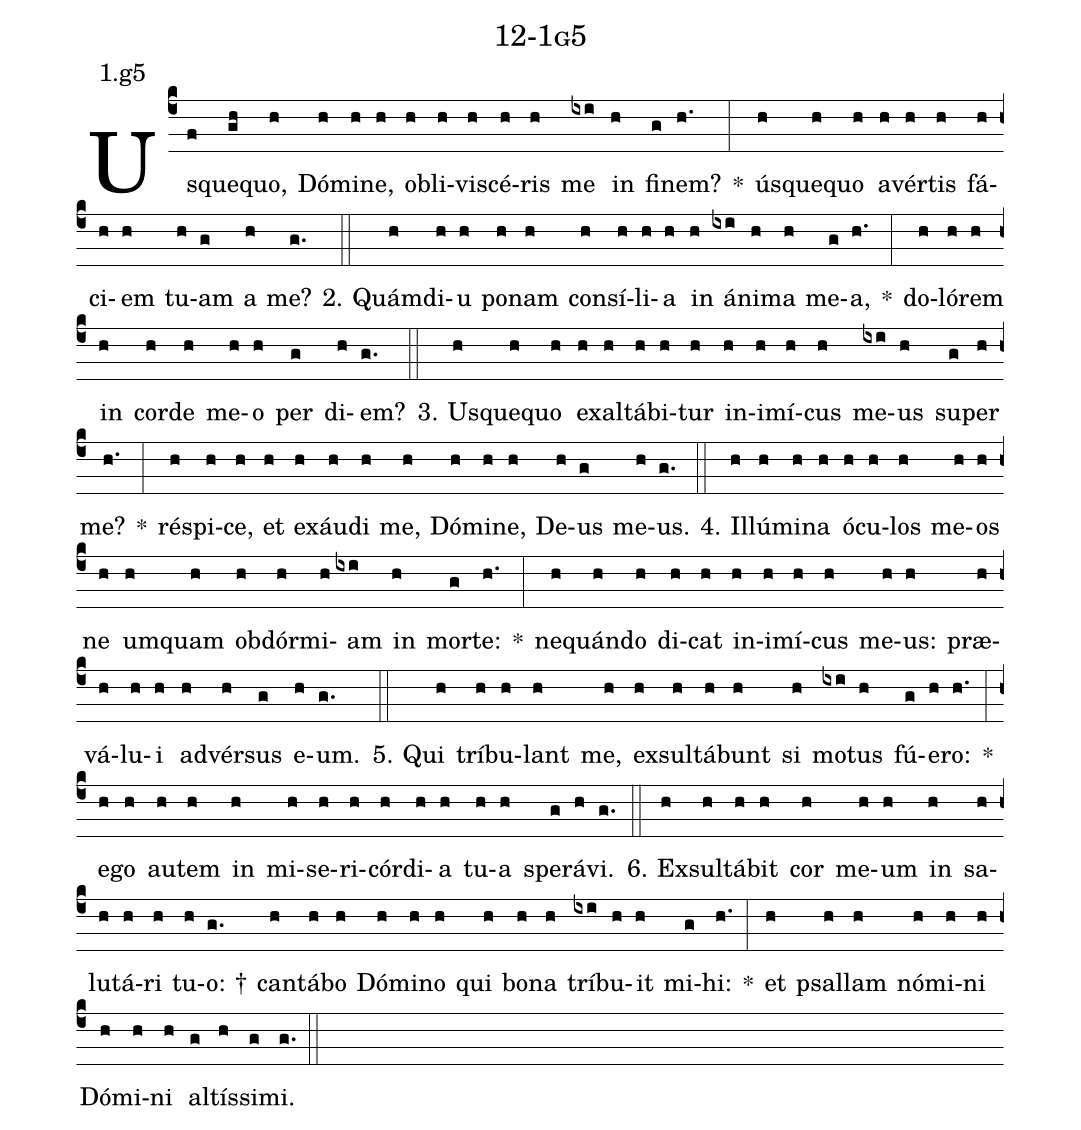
name: 12-1g5;
annotation: 1.g5;
%%
(c4)Us(f)que(gh)quo,(h) Dó(h)mi(h)ne,(h) ob(h)li(h)vi(h)scé(h)ris(h) me(ixi) in(h) fi(g)nem?(h.) *(:) ús(h)que(h)quo(h) a(h)vér(h)tis(h) fá(h)ci(h)em(h) tu(h)am(g) a(h) me?(g.) (::)
2. Quám(h)di(h)u(h) po(h)nam(h) con(h)sí(h)li(h)a(h) in(h) á(ixi)ni(h)ma(h) me(g)a,(h.) *(:) do(h)ló(h)rem(h) in(h) cor(h)de(h) me(h)o(h) per(g) di(h)em?(g.) (::)
3. Us(h)que(h)quo(h) ex(h)al(h)tá(h)bi(h)tur(h) in(h)i(h)mí(h)cus(h) me(ixi)us(h) su(g)per(h) me?(h.) *(:) ré(h)spi(h)ce,(h) et(h) ex(h)áu(h)di(h) me,(h) Dó(h)mi(h)ne,(h) De(h)us(g) me(h)us.(g.) (::)
4. Il(h)lú(h)mi(h)na(h) ó(h)cu(h)los(h) me(h)os(h) ne(h) um(h)quam(h) ob(h)dór(h)mi(h)am(ixi) in(h) mor(g)te:(h.) *(:) ne(h)quán(h)do(h) di(h)cat(h) in(h)i(h)mí(h)cus(h) me(h)us:(h) præ(h)vá(h)lu(h)i(h) ad(h)vér(h)sus(g) e(h)um.(g.) (::)
5. Qui(h) trí(h)bu(h)lant(h) me,(h) ex(h)sul(h)tá(h)bunt(h) si(h) mo(ixi)tus(h) fú(g)e(h)ro:(h.) *(:) e(h)go(h) au(h)tem(h) in(h) mi(h)se(h)ri(h)cór(h)di(h)a(h) tu(h)a(h) spe(g)rá(h)vi.(g.) (::)
6. Ex(h)sul(h)tá(h)bit(h) cor(h) me(h)um(h) in(h) sa(h)lu(h)tá(h)ri(h) tu(h)o: †(g.) can(h)tá(h)bo(h) Dó(h)mi(h)no(h) qui(h) bo(h)na(h) trí(ixi)bu(h)it(h) mi(g)hi:(h.) *(:) et(h) psal(h)lam(h) nó(h)mi(h)ni(h) Dó(h)mi(h)ni(h) al(g)tís(h)si(g)mi.(g.) (::)
